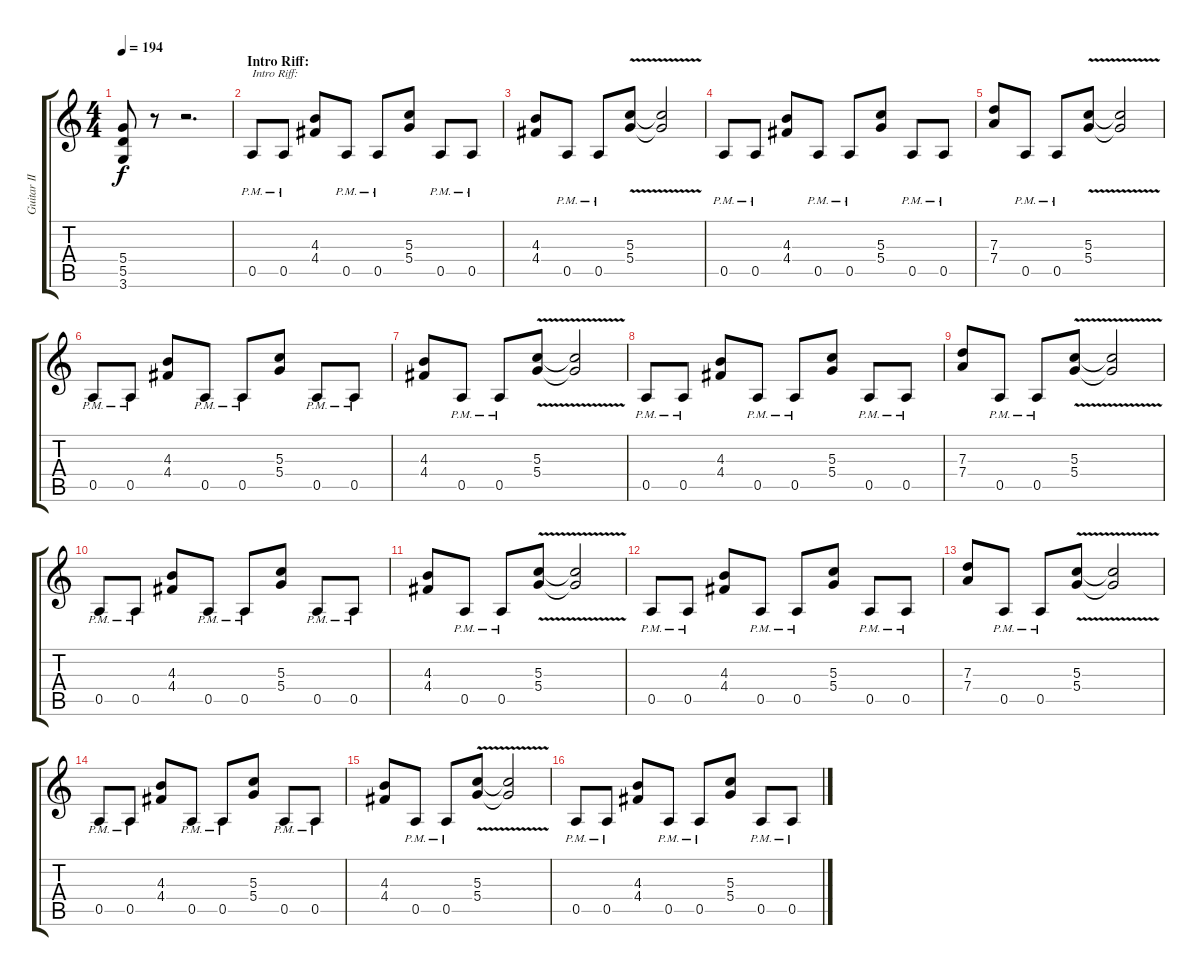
\track ("Guitar II" "Guitar II") {instrument distortionguitar}
\staff {score tabs}
\tuning (E4 B3 G3 D3 A2 E2) {hide}
\ts (4 4)
\tempo 194
\clef g2
\ks c
(5.4 5.5 3.6).8{dy f} r.8 r.2{d} |
\section ("" "Intro Riff:")
0.5{pm}.8{txt "Intro Riff:"} 0.5{pm}.8 (4.3 4.4).8 0.5{pm}.8 0.5{pm}.8 (5.3 5.4).8 0.5{pm}.8 0.5{pm}.8 |
(4.3 4.4).8 0.5{pm}.8 0.5{pm}.8 (5.3{v} 5.4).8 (5.3{t} 5.4{t}).2 |
0.5{pm}.8 0.5{pm}.8 (4.3 4.4).8 0.5{pm}.8 0.5{pm}.8 (5.3 5.4).8 0.5{pm}.8 0.5{pm}.8 |
(7.3 7.4).8 0.5{pm}.8 0.5{pm}.8 (5.3{v} 5.4).8 (5.3{t} 5.4{t}).2 |
0.5{pm}.8 0.5{pm}.8 (4.3 4.4).8 0.5{pm}.8 0.5{pm}.8 (5.3 5.4).8 0.5{pm}.8 0.5{pm}.8 |
(4.3 4.4).8 0.5{pm}.8 0.5{pm}.8 (5.3{v} 5.4).8 (5.3{t} 5.4{t}).2 |
0.5{pm}.8 0.5{pm}.8 (4.3 4.4).8 0.5{pm}.8 0.5{pm}.8 (5.3 5.4).8 0.5{pm}.8 0.5{pm}.8 |
(7.3 7.4).8 0.5{pm}.8 0.5{pm}.8 (5.3{v} 5.4).8 (5.3{t} 5.4{t}).2 |
0.5{pm}.8 0.5{pm}.8 (4.3 4.4).8 0.5{pm}.8 0.5{pm}.8 (5.3 5.4).8 0.5{pm}.8 0.5{pm}.8 |
(4.3 4.4).8 0.5{pm}.8 0.5{pm}.8 (5.3{v} 5.4).8 (5.3{t} 5.4{t}).2 |
0.5{pm}.8 0.5{pm}.8 (4.3 4.4).8 0.5{pm}.8 0.5{pm}.8 (5.3 5.4).8 0.5{pm}.8 0.5{pm}.8 |
(7.3 7.4).8 0.5{pm}.8 0.5{pm}.8 (5.3{v} 5.4).8 (5.3{t} 5.4{t}).2 |
0.5{pm}.8 0.5{pm}.8 (4.3 4.4).8 0.5{pm}.8 0.5{pm}.8 (5.3 5.4).8 0.5{pm}.8 0.5{pm}.8 |
(4.3 4.4).8 0.5{pm}.8 0.5{pm}.8 (5.3{v} 5.4).8 (5.3{t} 5.4{t}).2 |
0.5{pm}.8 0.5{pm}.8 (4.3 4.4).8 0.5{pm}.8 0.5{pm}.8 (5.3 5.4).8 0.5{pm}.8 0.5{pm}.8
